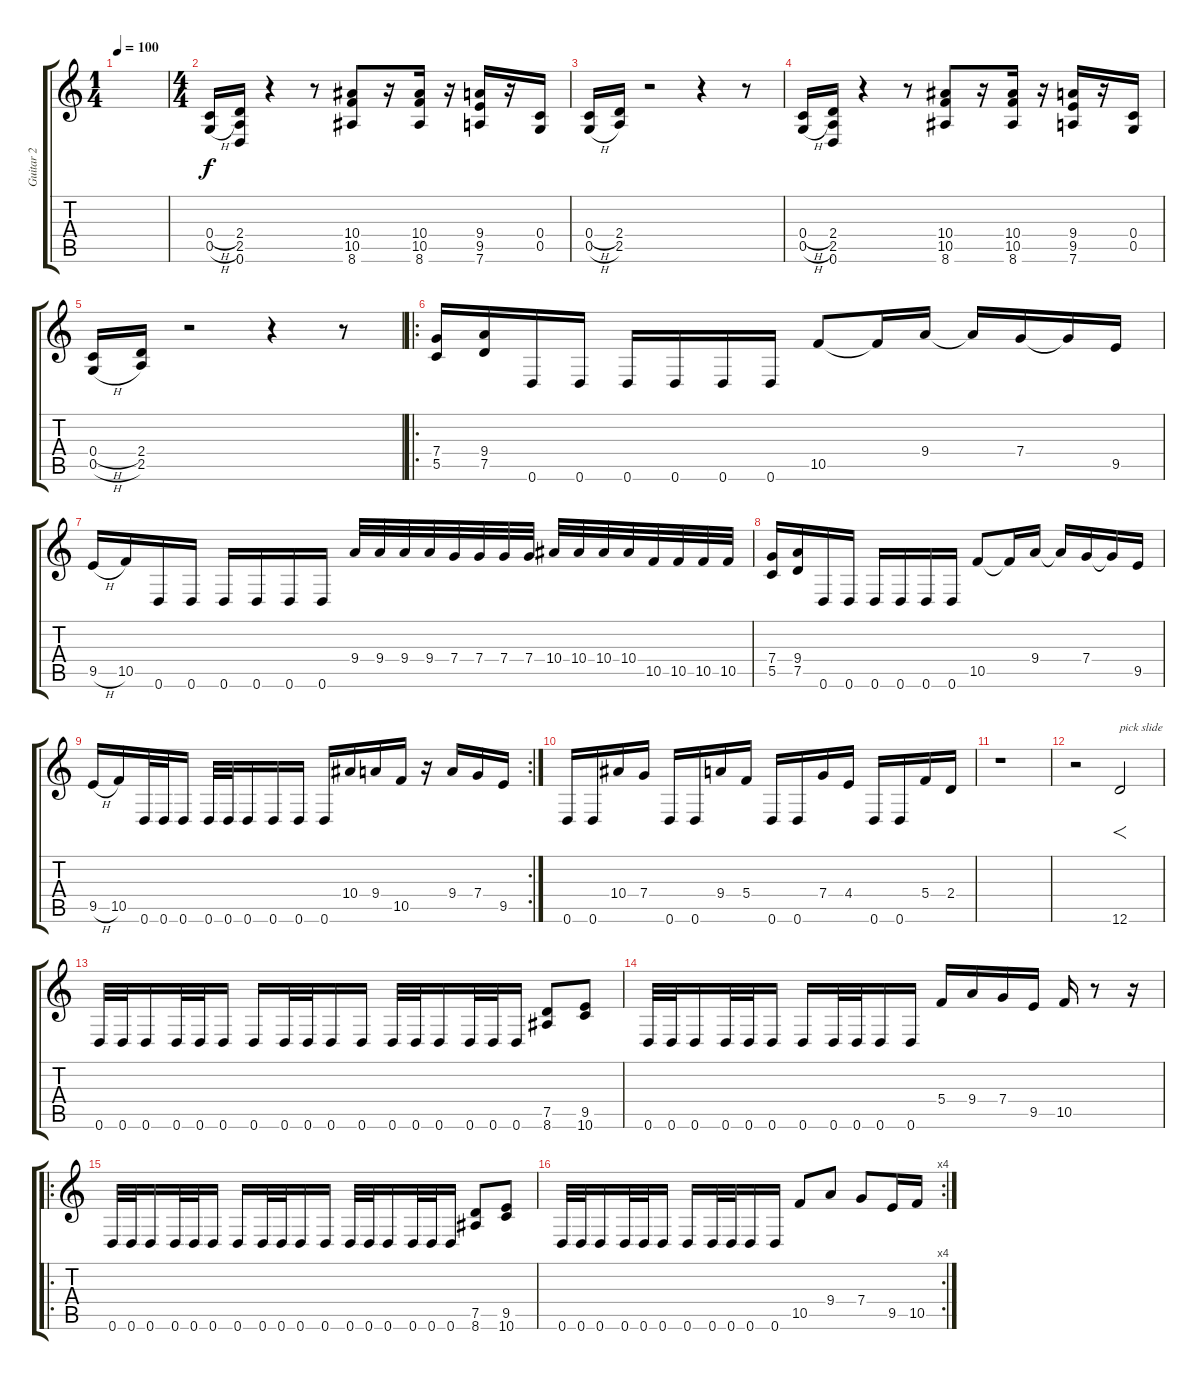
\track ("Guitar 2" "Guitar 2") {instrument distortionguitar}
\staff {score tabs}
\tuning (D4 A3 F3 C3 G2 D2) {hide}
\ts (1 4)
\tempo 100
\clef g2
\ks c
|
\ts (4 4)
(0.4{h} 0.5{h}).16{balance 14} (2.4 2.5 0.6).16 r.4 r.8 (10.4 10.5 8.6).8 r.16 (10.4 10.5 8.6).16 r.16 (9.4 9.5 7.6).16 r.16 (0.4 0.5).16 |
(0.4{h} 0.5{h}).16{balance 14} (2.4 2.5).16 r.2 r.4 r.8 |
(0.4{h} 0.5{h}).16{balance 14} (2.4 2.5 0.6).16 r.4 r.8 (10.4 10.5 8.6).8 r.16 (10.4 10.5 8.6).16 r.16 (9.4 9.5 7.6).16 r.16 (0.4 0.5).16 |
(0.4{h} 0.5{h}).16{balance 14} (2.4 2.5).16 r.2 r.4 r.8 |
\ro
(7.4 5.5).16{balance 14} (9.4 7.5).16 0.6.16 0.6.16 0.6.16 0.6.16 0.6.16 0.6.16 10.5.8 10.5{t}.16 9.4.16 9.4{t}.16 7.4.16 7.4{t}.16 9.5.16 |
9.5{h}.16 10.5.16 0.6.16 0.6.16 0.6.16 0.6.16 0.6.16 0.6.16 9.4.32 9.4.32 9.4.32 9.4.32 7.4.32 7.4.32 7.4.32 7.4.32 10.4.32 10.4.32 10.4.32 10.4.32 10.5.32 10.5.32 10.5.32 10.5.32 |
(7.4 5.5).16{balance 14} (9.4 7.5).16 0.6.16 0.6.16 0.6.16 0.6.16 0.6.16 0.6.16 10.5.8 10.5{t}.16 9.4.16 9.4{t}.16 7.4.16 7.4{t}.16 9.5.16 |
\rc 2
9.5{h}.16{balance 14} 10.5.16 0.6.32 0.6.32 0.6.16 0.6.32 0.6.32 0.6.16 0.6.16 0.6.16 0.6.16 10.4.16 9.4.16 10.5.16 r.16 9.4.16 7.4.16 9.5.16 |
0.6.16{balance 14} 0.6.16 10.4.16 7.4.16 0.6.16 0.6.16 9.4.16 5.4.16 0.6.16 0.6.16 7.4.16 4.4.16 0.6.16 0.6.16 5.4.16 2.4.16 |
r.1 |
r.2{balance 14} 12.6.2{f txt "pick slide"} |
0.6.32{balance 14} 0.6.32 0.6.16 0.6.32 0.6.32 0.6.16 0.6.16 0.6.32 0.6.32 0.6.16 0.6.16 0.6.32 0.6.32 0.6.16 0.6.32 0.6.32 0.6.16 (7.5 8.6).8 (9.5 10.6).8 |
0.6.32{balance 14} 0.6.32 0.6.16 0.6.32 0.6.32 0.6.16 0.6.16 0.6.32 0.6.32 0.6.16 0.6.16 5.4.16 9.4.16 7.4.16 9.5.16 10.5.16 r.8 r.16 |
\ro
0.6.32{balance 14} 0.6.32 0.6.16 0.6.32 0.6.32 0.6.16 0.6.16 0.6.32 0.6.32 0.6.16 0.6.16 0.6.32 0.6.32 0.6.16 0.6.32 0.6.32 0.6.16 (7.5 8.6).8 (9.5 10.6).8 |
\rc 4
0.6.32{balance 14} 0.6.32 0.6.16 0.6.32 0.6.32 0.6.16 0.6.16 0.6.32 0.6.32 0.6.16 0.6.16 10.5.8 9.4.8 7.4.8 9.5.16 10.5.16
